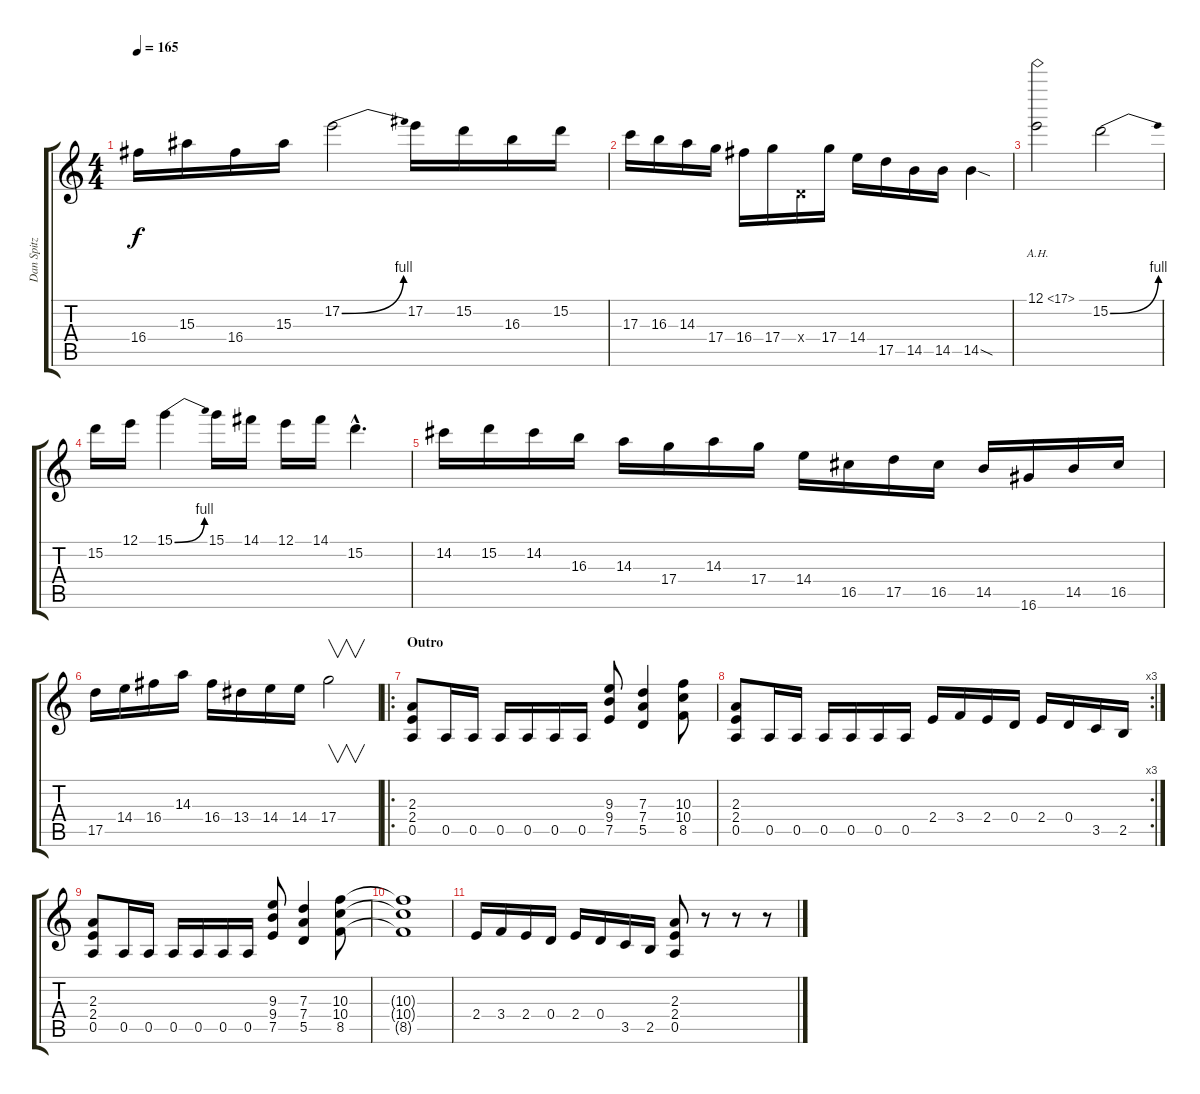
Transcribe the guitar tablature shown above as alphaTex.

\track ("Dan Spitz" "Dan Spitz") {instrument distortionguitar}
\staff {score tabs}
\tuning (E4 B3 G3 D3 A2 E2) {hide}
\ts (4 4)
\tempo 165
\clef g2
\ks c
16.4.16{dy f} 15.3.16 16.4.16 15.3.16 17.2{be (bend 0 0 60 4)}.2 17.2.16 15.2.16 16.3.16 15.2.16 |
17.3.16 16.3.16 14.3.16 17.4.16 16.4.16 17.4.16 0.4{x}.16 17.4.16 14.4.16 17.5.16 14.5.16 14.5.16 14.5{sod}.4 |
12.1{ah 5}.2 15.2{be (bend 0 0 60 4)}.2 |
15.2.16 12.1.16 15.1{be (bend 0 0 60 4)}.4 15.1.16 14.1.16 12.1.16 14.1.16 15.2{hac}.4{d} |
14.2.16 15.2.16 14.2.16 16.3.16 14.3.16 17.4.16 14.3.16 17.4.16 14.4.16 16.5.16 17.5.16 16.5.16 14.5.16 16.6.16 14.5.16 16.5.16 |
17.5.16 14.4.16 16.4.16 14.3.16 16.4.16 13.4.16 14.4.16 14.4.16 17.4.2{v} |
\ro
\section ("" "Outro")
(2.3 2.4 0.5).8 0.5.16 0.5.16 0.5.16 0.5.16 0.5.16 0.5.16 (9.3 9.4 7.5).8 (7.3 7.4 5.5).4 (10.3 10.4 8.5).8 |
\rc 3
(2.3 2.4 0.5).8 0.5.16 0.5.16 0.5.16 0.5.16 0.5.16 0.5.16 2.4.16 3.4.16 2.4.16 0.4.16 2.4.16 0.4.16 3.5.16 2.5.16 |
(2.3 2.4 0.5).8 0.5.16 0.5.16 0.5.16 0.5.16 0.5.16 0.5.16 (9.3 9.4 7.5).8 (7.3 7.4 5.5).4 (10.3 10.4 8.5).8 |
(10.3{t} 10.4{t} 8.5{t}).1 |
2.4.16 3.4.16 2.4.16 0.4.16 2.4.16 0.4.16 3.5.16 2.5.16 (2.3 2.4 0.5).8 r.8 r.8 r.8
